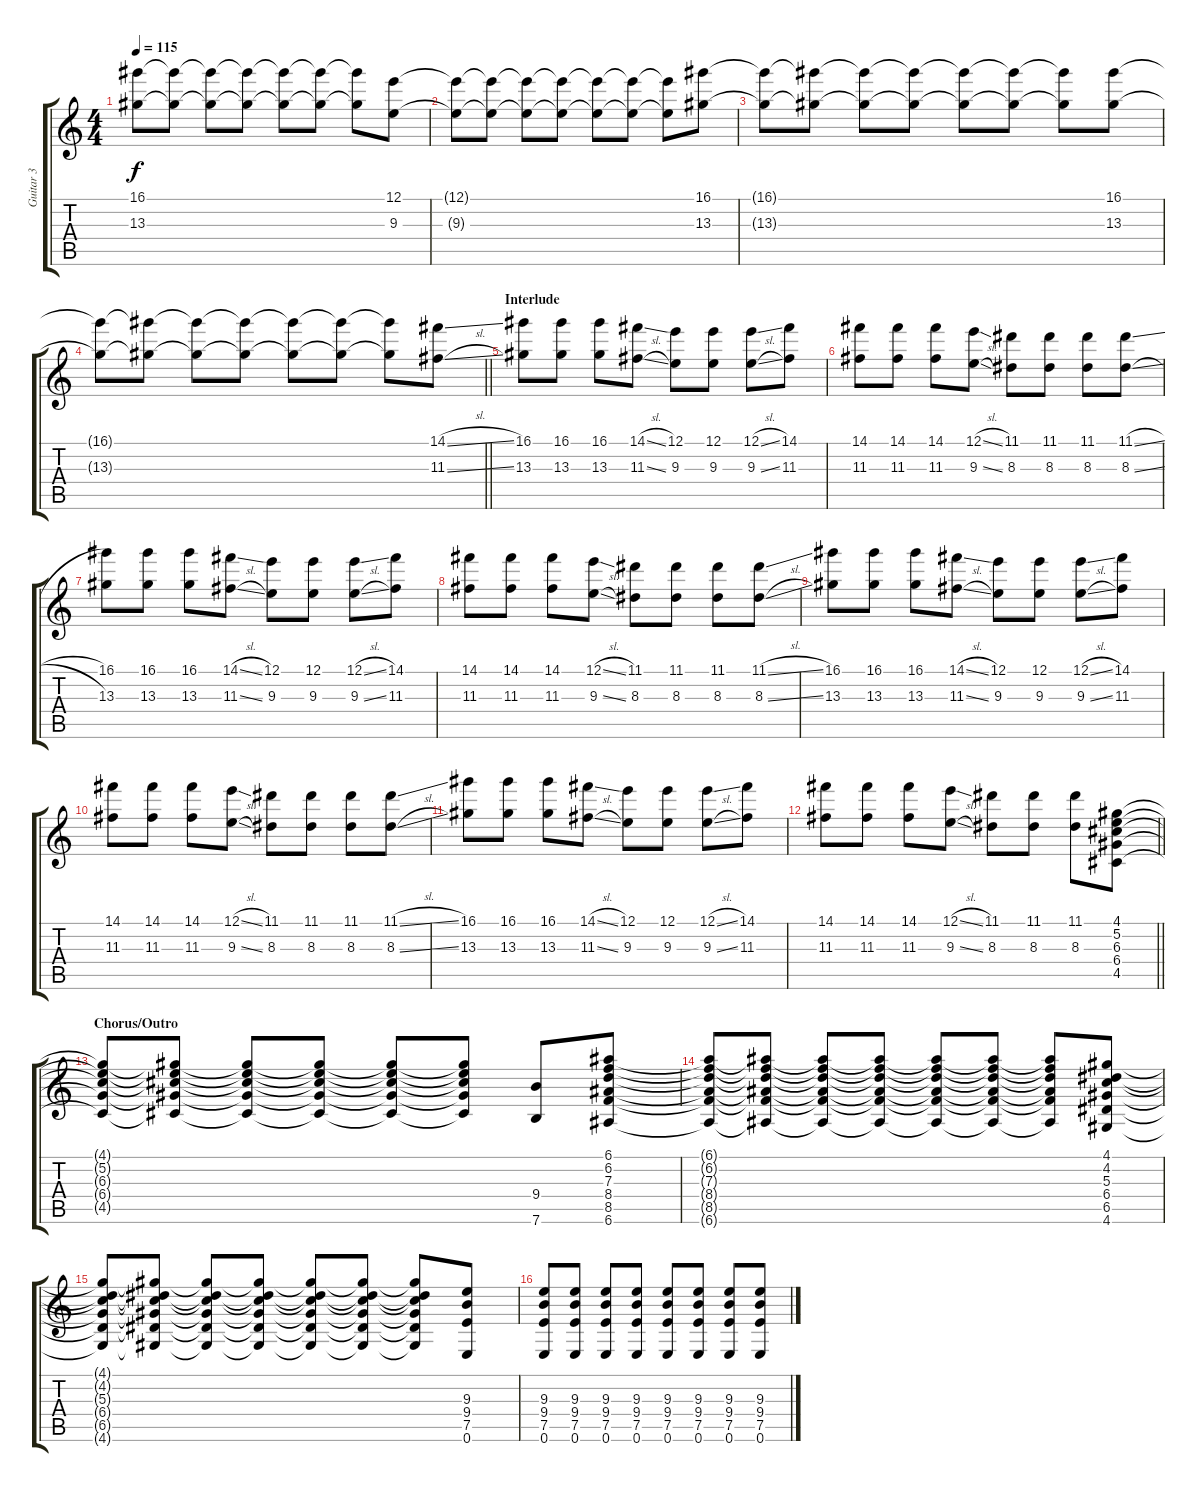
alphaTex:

\track ("Guitar 3" "Guitar 3") {instrument overdrivenguitar}
\staff {score tabs}
\tuning (E4 B3 G3 D3 A2 E2) {hide}
\ts (4 4)
\tempo 115
\clef g2
\ks c
(16.1{t} 13.3{t}).8{dy f} (16.1{t} 13.3{t}).8 (16.1{t} 13.3{t}).8 (16.1{t} 13.3{t}).8 (16.1{t} 13.3{t}).8 (16.1{t} 13.3{t}).8 (16.1{t} 13.3{t}).8 (12.1 9.3).8 |
(12.1{t} 9.3{t}).8 (12.1{t} 9.3{t}).8 (12.1{t} 9.3{t}).8 (12.1{t} 9.3{t}).8 (12.1{t} 9.3{t}).8 (12.1{t} 9.3{t}).8 (12.1{t} 9.3{t}).8 (16.1 13.3).8 |
(16.1{t} 13.3{t}).8 (16.1{t} 13.3{t}).8 (16.1{t} 13.3{t}).8 (16.1{t} 13.3{t}).8 (16.1{t} 13.3{t}).8 (16.1{t} 13.3{t}).8 (16.1{t} 13.3{t}).8 (16.1 13.3).8 |
\barLineRight lightlight
(16.1{t} 13.3{t}).8 (16.1{t} 13.3{t}).8 (16.1{t} 13.3{t}).8 (16.1{t} 13.3{t}).8 (16.1{t} 13.3{t}).8 (16.1{t} 13.3{t}).8 (16.1{t} 13.3{t}).8 (14.1{sl} 11.3{sl}).8 |
\section ("" "Interlude")
(16.1 13.3).8 (16.1 13.3).8 (16.1 13.3).8 (14.1{sl} 11.3{sl}).8 (12.1 9.3).8 (12.1 9.3).8 (12.1{sl} 9.3{sl}).8 (14.1 11.3).8 |
(14.1 11.3).8 (14.1 11.3).8 (14.1 11.3).8 (12.1{sl} 9.3{sl}).8 (11.1 8.3).8 (11.1 8.3).8 (11.1 8.3).8 (11.1{sl} 8.3{sl}).8 |
(16.1 13.3).8 (16.1 13.3).8 (16.1 13.3).8 (14.1{sl} 11.3{sl}).8 (12.1 9.3).8 (12.1 9.3).8 (12.1{sl} 9.3{sl}).8 (14.1 11.3).8 |
(14.1 11.3).8 (14.1 11.3).8 (14.1 11.3).8 (12.1{sl} 9.3{sl}).8 (11.1 8.3).8 (11.1 8.3).8 (11.1 8.3).8 (11.1{sl} 8.3{sl}).8 |
(16.1 13.3).8 (16.1 13.3).8 (16.1 13.3).8 (14.1{sl} 11.3{sl}).8 (12.1 9.3).8 (12.1 9.3).8 (12.1{sl} 9.3{sl}).8 (14.1 11.3).8 |
(14.1 11.3).8 (14.1 11.3).8 (14.1 11.3).8 (12.1{sl} 9.3{sl}).8 (11.1 8.3).8 (11.1 8.3).8 (11.1 8.3).8 (11.1{sl} 8.3{sl}).8 |
(16.1 13.3).8 (16.1 13.3).8 (16.1 13.3).8 (14.1{sl} 11.3{sl}).8 (12.1 9.3).8 (12.1 9.3).8 (12.1{sl} 9.3{sl}).8 (14.1 11.3).8 |
\barLineRight lightlight
(14.1 11.3).8 (14.1 11.3).8 (14.1 11.3).8 (12.1{sl} 9.3{sl}).8 (11.1 8.3).8 (11.1 8.3).8 (11.1 8.3).8 (4.1 5.2 6.3 6.4 4.5).8 |
\section ("" "Chorus/Outro")
(4.1{t} 5.2{t} 6.3{t} 6.4{t} 4.5{t}).8 (4.1{t} 5.2{t} 6.3{t} 6.4{t} 4.5{t}).8 (4.1{t} 5.2{t} 6.3{t} 6.4{t} 4.5{t}).8 (4.1{t} 5.2{t} 6.3{t} 6.4{t} 4.5{t}).8 (4.1{t} 5.2{t} 6.3{t} 6.4{t} 4.5{t}).8 (4.1{t} 5.2{t} 6.3{t} 6.4{t} 4.5{t}).8 (9.4 7.6).8 (6.1 6.2 7.3 8.4 8.5 6.6).8 |
(6.1{t} 6.2{t} 7.3{t} 8.4{t} 8.5{t} 6.6{t}).8 (6.1{t} 6.2{t} 7.3{t} 8.4{t} 8.5{t} 6.6{t}).8 (6.1{t} 6.2{t} 7.3{t} 8.4{t} 8.5{t} 6.6{t}).8 (6.1{t} 6.2{t} 7.3{t} 8.4{t} 8.5{t} 6.6{t}).8 (6.1{t} 6.2{t} 7.3{t} 8.4{t} 8.5{t} 6.6{t}).8 (6.1{t} 6.2{t} 7.3{t} 8.4{t} 8.5{t} 6.6{t}).8 (6.1{t} 6.2{t} 7.3{t} 8.4{t} 8.5{t} 6.6{t}).8 (4.1 4.2 5.3 6.4 6.5 4.6).8 |
(4.1{t} 4.2{t} 5.3{t} 6.4{t} 6.5{t} 4.6{t}).8 (4.1{t} 4.2{t} 5.3{t} 6.4{t} 6.5{t} 4.6{t}).8 (4.1{t} 4.2{t} 5.3{t} 6.4{t} 6.5{t} 4.6{t}).8 (4.1{t} 4.2{t} 5.3{t} 6.4{t} 6.5{t} 4.6{t}).8 (4.1{t} 4.2{t} 5.3{t} 6.4{t} 6.5{t} 4.6{t}).8 (4.1{t} 4.2{t} 5.3{t} 6.4{t} 6.5{t} 4.6{t}).8 (4.1{t} 4.2{t} 5.3{t} 6.4{t} 6.5{t} 4.6{t}).8 (9.3 9.4 7.5 0.6).8 |
(9.3 9.4 7.5 0.6).8 (9.3 9.4 7.5 0.6).8 (9.3 9.4 7.5 0.6).8 (9.3 9.4 7.5 0.6).8 (9.3 9.4 7.5 0.6).8 (9.3 9.4 7.5 0.6).8 (9.3 9.4 7.5 0.6).8 (9.3 9.4 7.5 0.6).8
